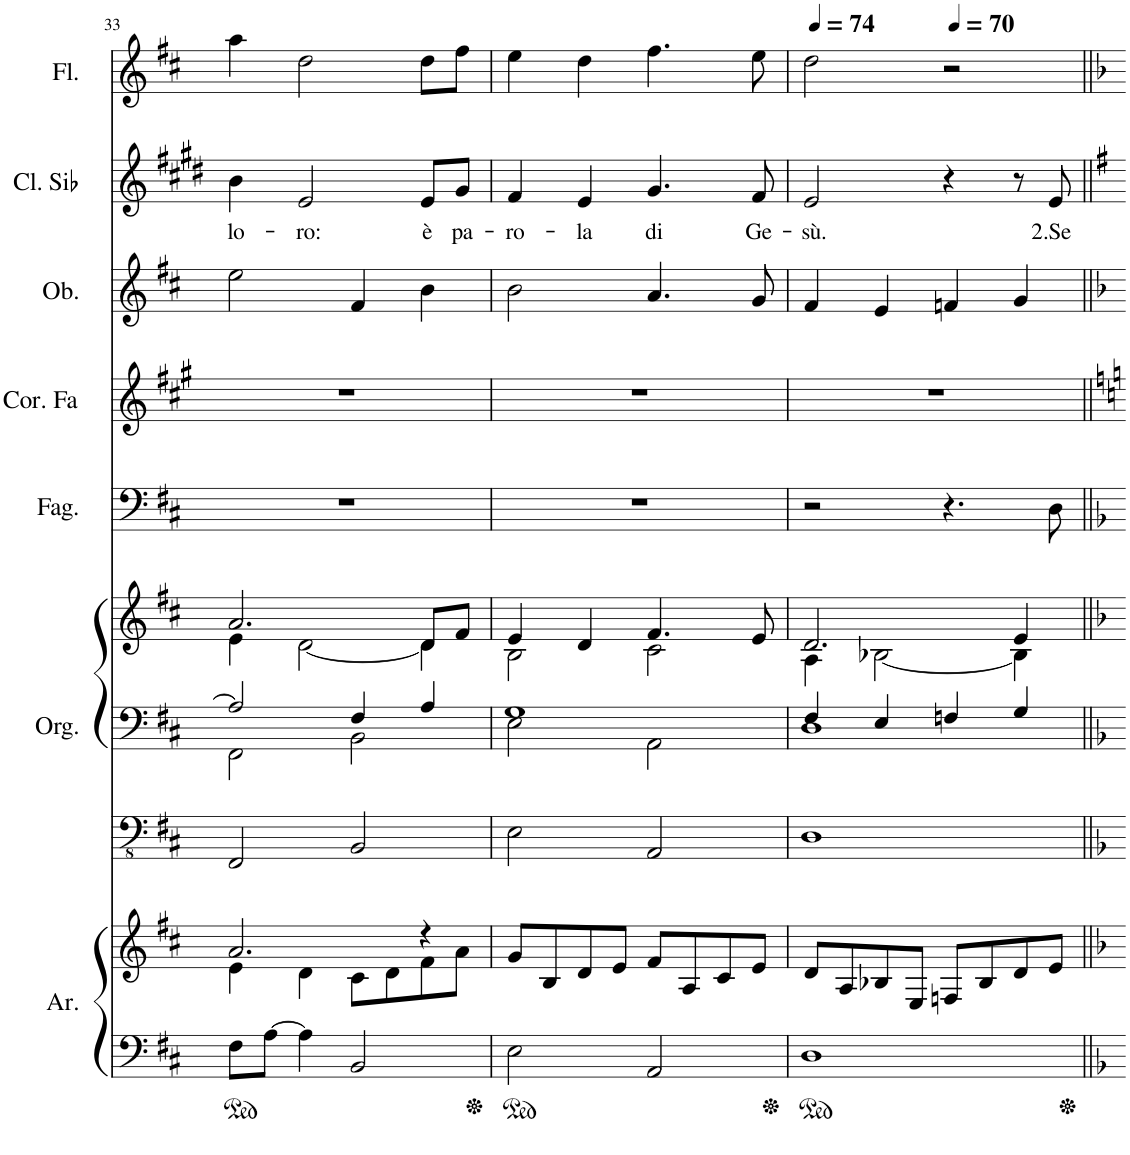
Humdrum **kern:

**kern	**kern	**kern	**kern	**kern	**kern	**kern	**kern	**kern	**text	**kern
*part7	*part7	*part6	*part6	*part6	*part5	*part4	*part3	*part2	*part2	*part1
*staff10	*staff9	*staff8	*staff7	*staff6	*staff5	*staff4	*staff3	*staff2	*staff2	*staff1
*I"Arpa	*	*I"Organo a canne	*	*	*I"Fagotto	*I"Corno in Fa	*I"Oboe	*I"Clarinetto in Sib	*	*I"Flauto
*I'Ar.	*	*I'Org.	*	*	*I'Fag.	*I'Cor. Fa	*I'Ob.	*I'Cl. Sib	*	*I'Fl.
!!LO:PB:g=z
*clefF4	*clefG2	*clefFv4	*clefF4	*clefG2	*clefF4	*clefG2	*clefG2	*clefG2	*	*clefG2
*	*	*	*	*	*	*Trd4c7	*	*Trd1c2	*	*
*k[f#c#]	*k[f#c#]	*k[f#c#]	*k[f#c#]	*k[f#c#]	*k[f#c#]	*k[f#c#g#]	*k[f#c#]	*k[f#c#g#d#]	*	*k[f#c#]
*M4/4	*M4/4	*M4/4	*M4/4	*M4/4	*M4/4	*M4/4	*M4/4	*M4/4	*	*M4/4
*met(c)	*met(c)	*met(c)	*met(c)	*met(c)	*met(c)	*met(c)	*met(c)	*met(c)	*	*met(c)
=33	=33	=33	=33	=33	=33	=33	=33	=33	=33	=33
*	*^	*	*^	*^	*	*	*	*	*	*
!	!	!	!	!	!	!	!	!	!	!	!	!LO:LY:b	!
8F#\L	2.a/	4e\	2FFF#/	2A/]	2FF#\	2.a/	4e\	1r	1r	2ee\	4b\	lo-	4aa\
[8A\J	.	.	.	.	.	.	.	.	.	.	.	.	.
!	!	!	!	!	!	!	!	!	!	!	!	!LO:LY:b	!
4A\]	.	4d\	.	.	.	.	[2d\	.	.	.	2e/	-ro:	2dd\
2BB/	.	8c#\L	2BBB/	4F#/	2BB\	.	.	.	.	4f#/	.	.	.
.	.	8d\	.	.	.	.	.	.	.	.	.	.	.
!	!	!	!	!	!	!	!	!	!	!	!	!LO:LY:b	!
.	4r	8f#\	.	4A/	.	8d/L	4d\]	.	.	4b\	8e/L	è	8dd\L
!	!	!	!	!	!	!	!	!	!	!	!	!LO:LY:b	!
.	.	8a\J	.	.	.	8f#/J	.	.	.	.	8g#/J	pa-	8ff#\J
=34	=34	=34	=34	=34	=34	=34	=34	=34	=34	=34	=34	=34	=34
!	!	!	!	!	!	!	!	!	!	!	!	!LO:LY:b	!
*	*v	*v	*	*	*	*	*	*	*	*	*	*	*
2E\	8g/L	2EE\	1G	2E\	4e/	2B\	1r	1r	2b\	4f#/	-ro-	4ee\
.	8B/	.	.	.	.	.	.	.	.	.	.	.
!	!	!	!	!	!	!	!	!	!	!	!LO:LY:b	!
.	8d/	.	.	.	4d/	.	.	.	.	4e/	-la	4dd\
.	8e/J	.	.	.	.	.	.	.	.	.	.	.
!	!	!	!	!	!	!	!	!	!	!	!LO:LY:b	!
2AA/	8f#/L	2AAA/	.	2AA\	4.f#/	2c#\	.	.	4.a/	4.g#/	di	4.ff#\
.	8A/	.	.	.	.	.	.	.	.	.	.	.
.	8c#/	.	.	.	.	.	.	.	.	.	.	.
!	!	!	!	!	!	!	!	!	!	!	!LO:LY:b	!
.	8e/J	.	.	.	8e/	.	.	.	8g/	8f#/	Ge-	8ee\
=35	=35	=35	=35	=35	=35	=35	=35	=35	=35	=35	=35	=35
*	*	*	*	*	*	*	*	*	*	*	*	*MM74
!	!	!	!	!	!	!	!	!	!	!	!LO:LY:b	!
1D	8d/L	1DD	4F#/	1D	2.d/	4A\	2r	1r	4f#/	2e/	-sù.	2dd\
.	8A/	.	.	.	.	.	.	.	.	.	.	.
.	8B-X/	.	4E/	.	.	[2B-X\	.	.	4e/	.	.	.
.	8E/J	.	.	.	.	.	.	.	.	.	.	.
*	*	*	*	*	*	*	*	*	*	*	*	*MM70
.	8Fn/L	.	4Fn/	.	.	.	4.r	.	4fn/	4r	.	2r
.	8B-/	.	.	.	.	.	.	.	.	.	.	.
.	8d/	.	4G/	.	4e/	4B-\]	.	.	4g/	8r	.	.
!	!	!	!	!	!	!	!	!	!	!	!LO:LY:b	!
.	8e/J	.	.	.	.	.	8D\	.	.	8e/	2.Se	.
*	*	*	*v	*v	*	*	*	*	*	*	*	*
*	*	*	*	*v	*v	*	*	*	*	*	*
=||	=||	=||	=||	=||	=||	=||	=||	=||	=||	=||
*-	*-	*-	*-	*-	*-	*-	*-	*-	*-	*-
